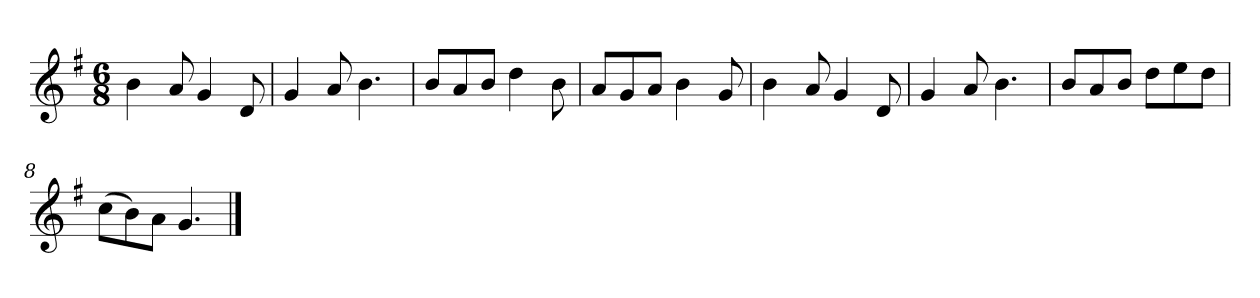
**kern
*part1
*staff1
*k[f#]
*M6/8
*MM120
=1
4b
8a
4g
8d
=2
4g
8a
4.b
=3
8bL
8a
8bJ
4dd
8b
=4
8aL
8g
8aJ
4b
8g
=5
4b
8a
4g
8d
=6
4g
8a
4.b
=7
8bL
8a
8bJ
8ddL
8ee
8ddJ
=8
(8ccL
8b)
8aJ
4.g
==
*-
